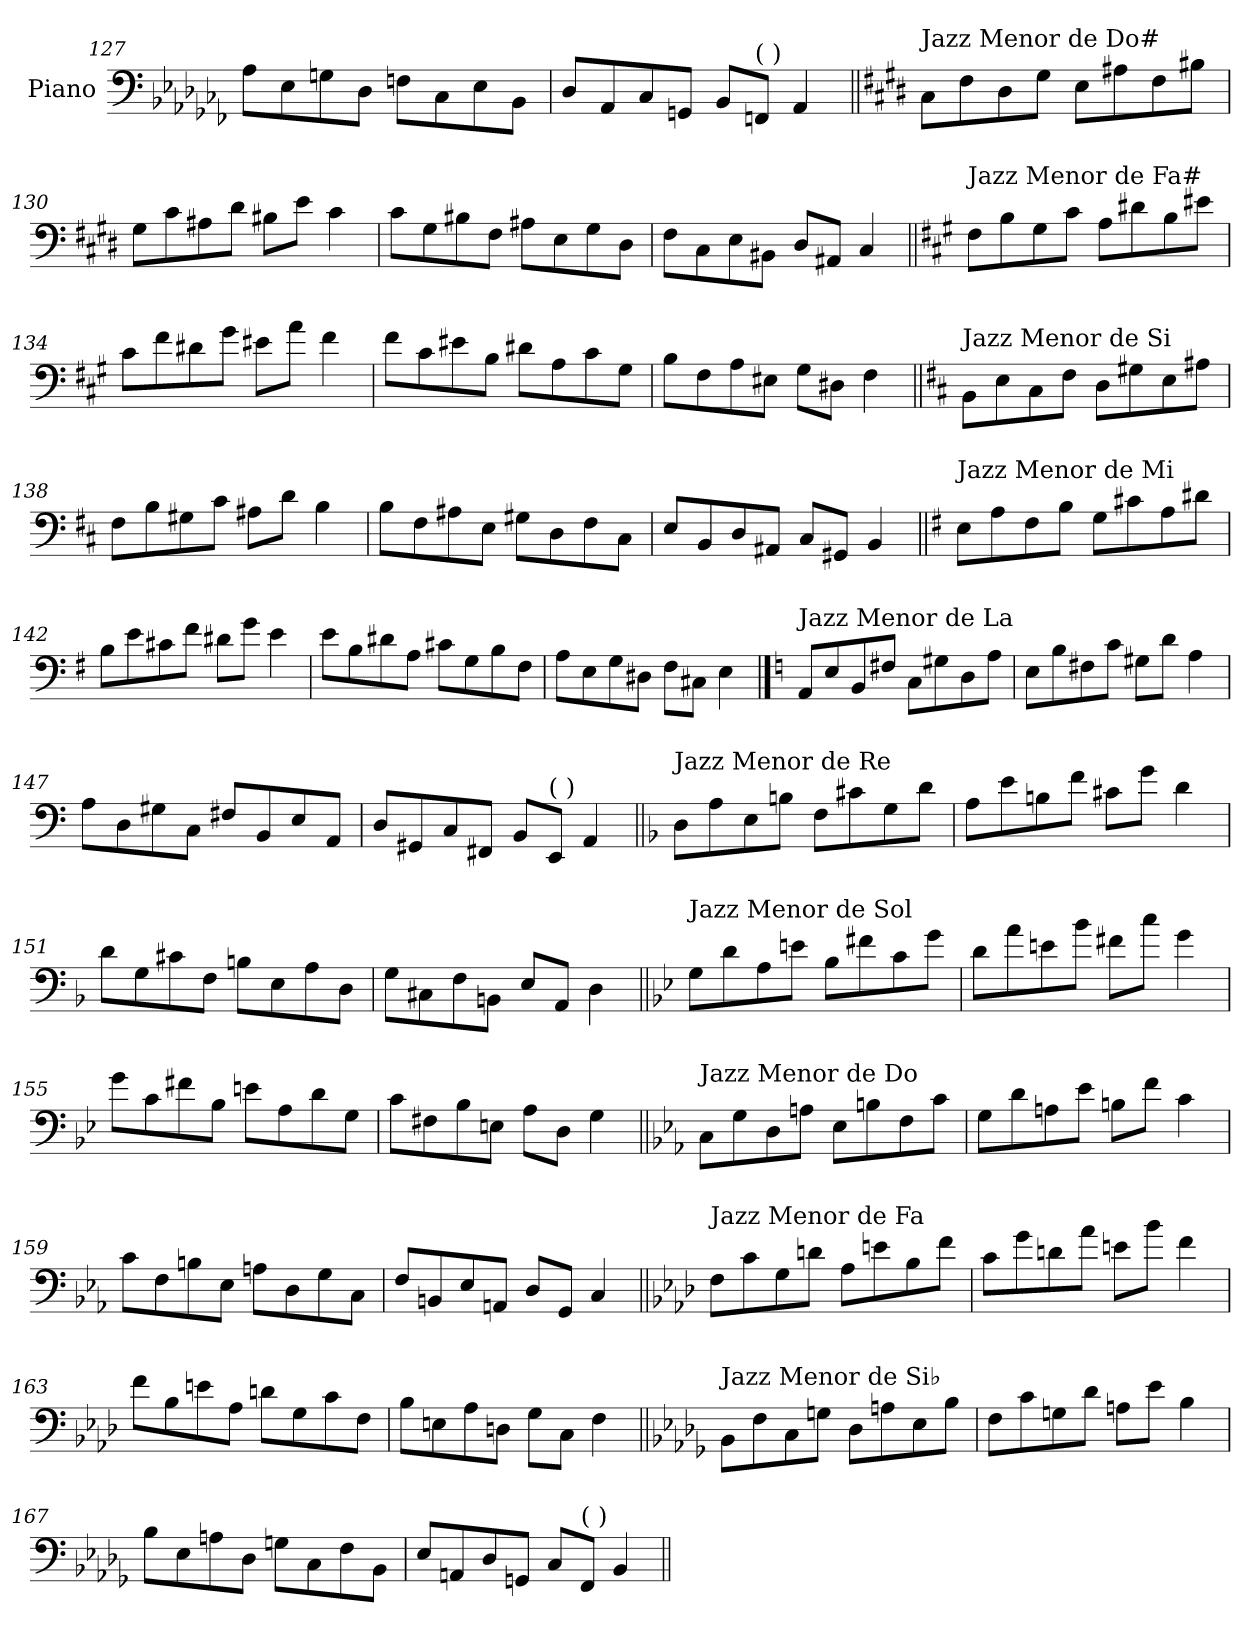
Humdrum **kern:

**kern
*part1
*staff1
*I"Piano
*I'Pno.
*clefF4
*k[b-e-a-d-g-c-f-]
=127
8A-\L
8E-\
8Gn\
8D-\J
8Fn\L
8C-\
8E-\
8BB-\J
=128
8D-/L
8AA-/
8C-/
8GGn/J
8BB-/L
!LO:TX:a:t=(      )
8FFn/J
4AA-/
!!LO:LB:g=z
=129||
*k[f#c#g#d#]
!LO:TX:a:t=Jazz Menor de Do#
8C#\L
8F#\
8D#\
8G#\J
8E\L
8A#X\
8F#\
8B#X\J
=130
8G#\L
8c#\
8A#X\
8d#\J
8B#X\L
8e\J
4c#\
=131
8c#\L
8G#\
8B#X\
8F#\J
8A#X\L
8E\
8G#\
8D#\J
=132
8F#\L
8C#\
8E\
8BB#X\J
8D#/L
8AA#X/J
4C#/
!!LO:LB:g=z
=133||
*k[f#c#g#]
!LO:TX:a:t=Jazz Menor de Fa#
8F#\L
8B\
8G#\
8c#\J
8A\L
8d#X\
8B\
8e#X\J
=134
8c#\L
8f#\
8d#X\
8g#\J
8e#X\L
8a\J
4f#\
=135
8f#\L
8c#\
8e#X\
8B\J
8d#X\L
8A\
8c#\
8G#\J
=136
8B\L
8F#\
8A\
8E#X\J
8G#\L
8D#X\J
4F#\
!!LO:LB:g=z
=137||
*k[f#c#]
!LO:TX:a:t=Jazz Menor de Si
8BB\L
8E\
8C#\
8F#\J
8D\L
8G#X\
8E\
8A#X\J
=138
8F#\L
8B\
8G#X\
8c#\J
8A#X\L
8d\J
4B\
=139
8B\L
8F#\
8A#X\
8E\J
8G#X\L
8D\
8F#\
8C#\J
=140
8E/L
8BB/
8D/
8AA#X/J
8C#/L
8GG#X/J
4BB/
!!LO:LB:g=z
=141||
*k[f#]
!LO:TX:a:t=Jazz Menor de Mi
8E\L
8A\
8F#\
8B\J
8G\L
8c#X\
8A\
8d#X\J
=142
8B\L
8e\
8c#X\
8f#\J
8d#X\L
8g\J
4e\
=143
8e\L
8B\
8d#X\
8A\J
8c#X\L
8G\
8B\
8F#\J
=144
8A\L
8E\
8G\
8D#X\J
8F#\L
8C#X\J
4E\
!!LO:PB:g=z
==145
*k[]
!LO:TX:a:t=Jazz Menor de La
8AA/L
8E/
8BB/
8F#X/J
8C\L
8G#X\
8D\
8A\J
=146
8E\L
8B\
8F#X\
8c\J
8G#X\L
8d\J
4A\
=147
8A\L
8D\
8G#X\
8C\J
8F#X/L
8BB/
8E/
8AA/J
=148
8D/L
8GG#X/
8C/
8FF#X/J
8BB/L
!LO:TX:a:t=(    )
8EE/J
4AA/
!!LO:LB:g=z
=149||
*k[b-]
!LO:TX:a:t=Jazz Menor de Re
8D\L
8A\
8E\
8Bn\J
8F\L
8c#X\
8G\
8d\J
=150
8A\L
8e\
8Bn\
8f\J
8c#X\L
8g\J
4d\
=151
8d\L
8G\
8c#X\
8F\J
8Bn\L
8E\
8A\
8D\J
=152
8G\L
8C#X\
8F\
8BBn\J
8E/L
8AA/J
4D\
!!LO:LB:g=z
=153||
*k[b-e-]
!LO:TX:a:t=Jazz Menor de Sol
8G\L
8d\
8A\
8en\J
8B-\L
8f#X\
8c\
8g\J
=154
8d\L
8a\
8en\
8b-\J
8f#X\L
8cc\J
4g\
=155
8g\L
8c\
8f#X\
8B-\J
8en\L
8A\
8d\
8G\J
=156
8c\L
8F#X\
8B-\
8En\J
8A\L
8D\J
4G\
!!LO:LB:g=z
=157||
*k[b-e-a-]
!LO:TX:a:t=Jazz Menor de Do
8C\L
8G\
8D\
8An\J
8E-\L
8Bn\
8F\
8c\J
=158
8G\L
8d\
8An\
8e-\J
8Bn\L
8f\J
4c\
=159
8c\L
8F\
8Bn\
8E-\J
8An\L
8D\
8G\
8C\J
=160
8F/L
8BBn/
8E-/
8AAn/J
8D/L
8GG/J
4C/
!!LO:LB:g=z
=161||
*k[b-e-a-d-]
!LO:TX:a:t=Jazz Menor de Fa
8F\L
8c\
8G\
8dn\J
8A-\L
8en\
8B-\
8f\J
=162
8c\L
8g\
8dn\
8a-\J
8en\L
8b-\J
4f\
=163
8f\L
8B-\
8en\
8A-\J
8dn\L
8G\
8c\
8F\J
=164
8B-\L
8En\
8A-\
8Dn\J
8G\L
8C\J
4F\
!!LO:LB:g=z
=165||
*k[b-e-a-d-g-]
!LO:TX:a:t=Jazz Menor de Si♭
8BB-\L
8F\
8C\
8Gn\J
8D-\L
8An\
8E-\
8B-\J
=166
8F\L
8c\
8Gn\
8d-\J
8An\L
8e-\J
4B-\
=167
8B-\L
8E-\
8An\
8D-\J
8Gn\L
8C\
8F\
8BB-\J
=168
8E-/L
8AAn/
8D-/
8GGn/J
8C/L
!LO:TX:a:t=(    )
8FF/J
4BB-/
=||
*-
